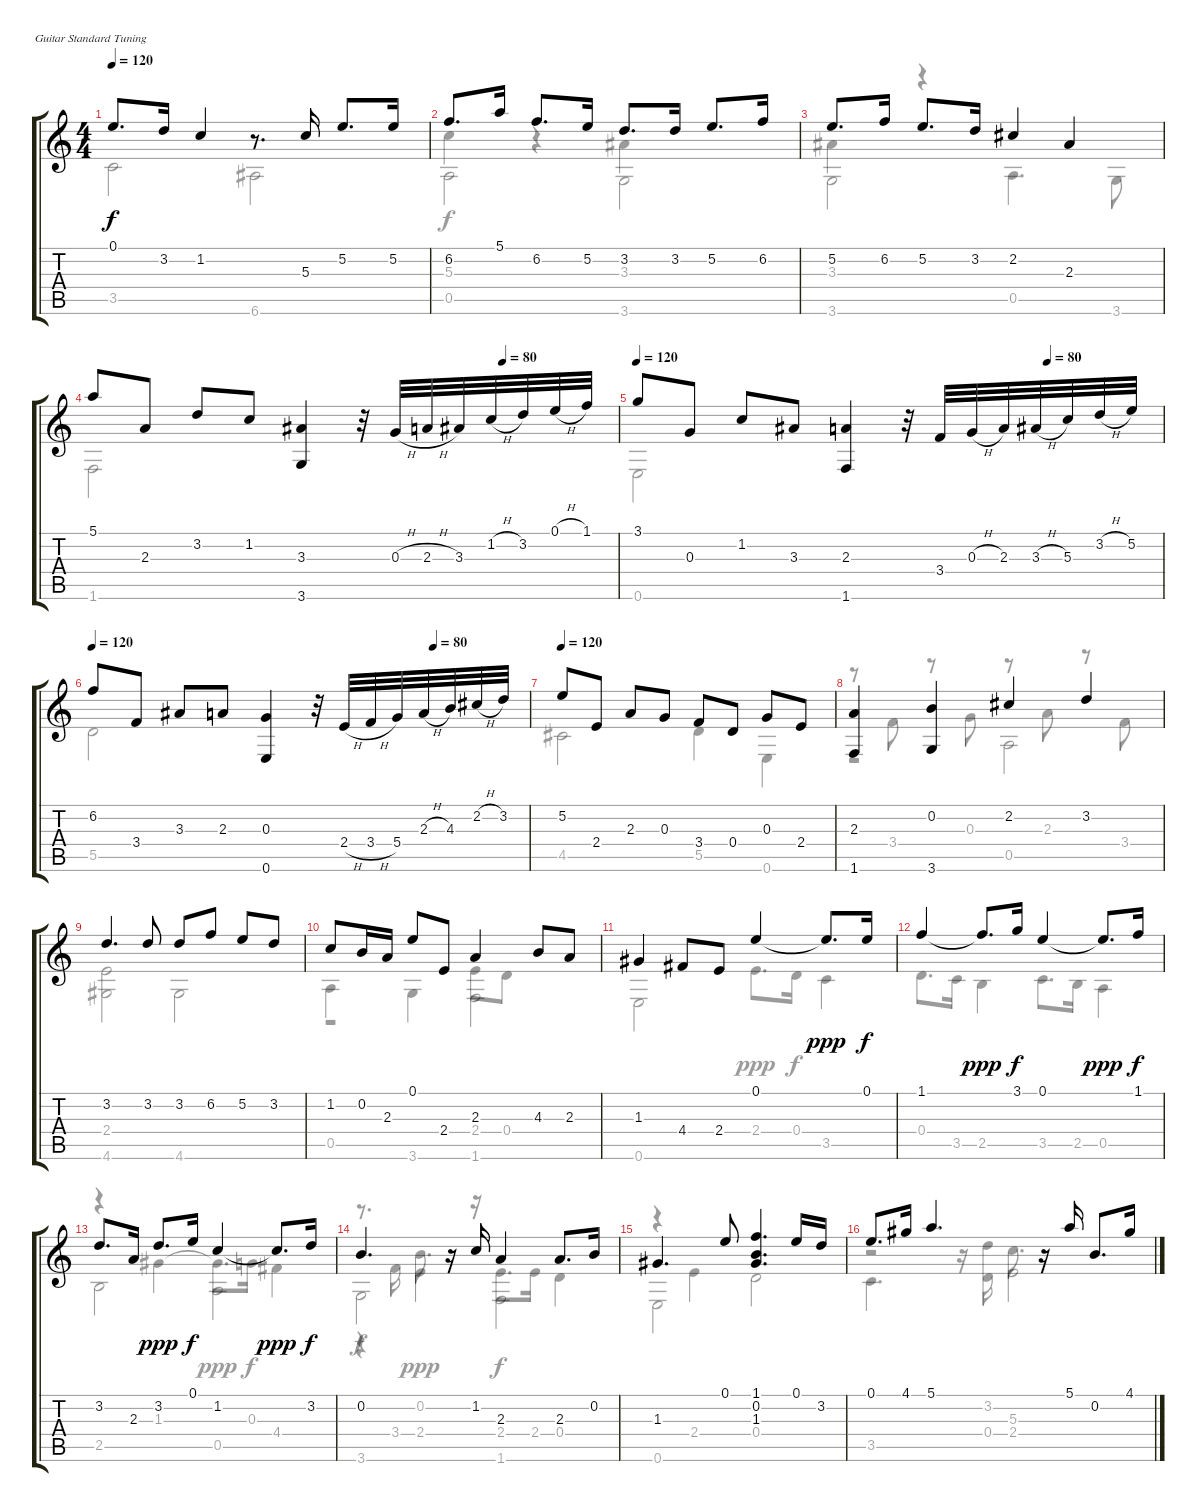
\bracketExtendMode groupsimilarinstruments
\firstSystemTrackNameOrientation horizontal
\otherSystemsTrackNameOrientation horizontal
\track "" {instrument acousticguitarnylon}
\staff {score tabs}
\tuning (E4 B3 G3 D3 A2 E2)
\voice
\ts (4 4)
\tempo 120
\clef g2
\ks aminor
0.1.8{d dy f} 3.2.16 1.2.4 r.8{d} 5.3.16 5.2.8{d} 5.2.16 |
6.2.8{d} 5.1.16 6.2.8{d} 5.2.16 3.2.8{d} 3.2.16 5.2.8{d} 6.2.16 |
5.2.8{d} 6.2.16 5.2.8{d} 3.2.16 2.2.4 2.3.4 |
\tempo (80 0.78125)
5.1.8 2.3.8 3.2.8 1.2.8 (3.3 3.6).4 r.32 0.3{h}.32 2.3{h}.32 3.3.32 1.2{h}.32 3.2.32 0.1{h}.32 1.1.32 |
\tempo 120
\tempo (80 0.78125)
3.1.8 0.3.8 1.2.8 3.3.8 (2.3 1.6).4 r.32 3.4.32 0.3{h}.32 2.3.32 3.3{h}.32 5.3.32 3.2{h}.32 5.2.32 |
\tempo 120
\tempo (80 0.78125)
6.2.8 3.4.8 3.3.8 2.3.8 (0.3 0.6).4 r.32 2.4{h}.32 3.4{h}.32 5.4.32 2.3{h}.32 4.3.32 2.2{h}.32 3.2.32 |
\tempo 120
5.2.8 2.4.8 2.3.8 0.3.8 3.4.8 0.4.8 0.3.8 2.4.8 |
(2.3 1.6).4 (0.2 3.6).4 2.2.4 3.2.4 |
3.2.4{d} 3.2.8 3.2.8 6.2.8 5.2.8 3.2.8 |
1.2.8 0.2.16 2.3.16 0.1.8 2.4.8 2.3.4 4.3.8 2.3.8 |
1.3.4 4.4.8 2.4.8 0.1.4 0.1{t}.8{d dy ppp} 0.1.16{dy f} |
1.1.4 1.1{t}.8{d dy ppp} 3.1.16{dy f} 0.1.4 0.1{t}.8{d dy ppp} 1.1.16{dy f} |
3.2.8{d} 2.3.16 3.2.8{d dy ppp} 0.1.16{dy f} 1.2.4 1.2{t}.8{d dy ppp} 3.2.16{dy f} |
0.2.4{d} r.16 1.2.16 2.3.4 2.3.8{d} 0.2.16 |
1.3.4{d} 0.1.8 (1.1 0.2 1.3).4{d} 0.1.16 3.2.16 |
0.1.8{d} 4.1.16 5.1.4{d} r.16 5.1.16 0.2.8{d} 4.1.16
\voice
\clef g2
\ottava regular
\simile none
\ks aminor
3.5.2{dy f} 6.6.2 |
5.3.4 r.4 3.3.4 |
3.3.4 r.4 0.5.4{d} 3.6.8 |
1.6.2 |
0.6.2 |
5.5.2 |
4.5.2 5.5.4 0.6.4 |
r.8 3.4.8 r.8 0.3.8 r.8 2.3.8 r.8 3.4.8 |
(2.4 4.6).2 4.6.2 |
0.5.4 3.6.4 2.4.8 0.4.8 |
0.6.2 2.4.8{d dy ppp} 0.4.16{dy f} 3.5.4 |
0.4.8{d} 3.5.16 2.5.4 3.5.8{d} 2.5.16 0.5.4 |
r.4 1.3.4 1.3{t}.8{d dy ppp} 0.3.16{dy f} 4.4.4 |
r.8{d} 3.4.16 0.2.8{d dy ppp} r.16 2.4.8{d dy f} 2.4.16 0.4.4 |
r.4 2.4.4 0.4.2 |
3.5.4{d} r.16 (3.2 0.4).16 5.3.8{d}
\voice
\clef g2
\ottava regular
\simile none
\ks aminor
|
0.5.2 3.6.2 |
3.6.2 |
|
|
|
|
r.2 0.5.2 |
|
r.2 1.6.2 |
|
|
2.5.2 0.5.2 |
r.4 2.4.4 1.6.2 |
0.6.2 |
r.2 2.4.2
\voice
\clef g2
\ottava regular
\simile none
\ks aminor
|
|
|
|
|
|
|
|
|
|
|
|
|
3.6.2 |
|
